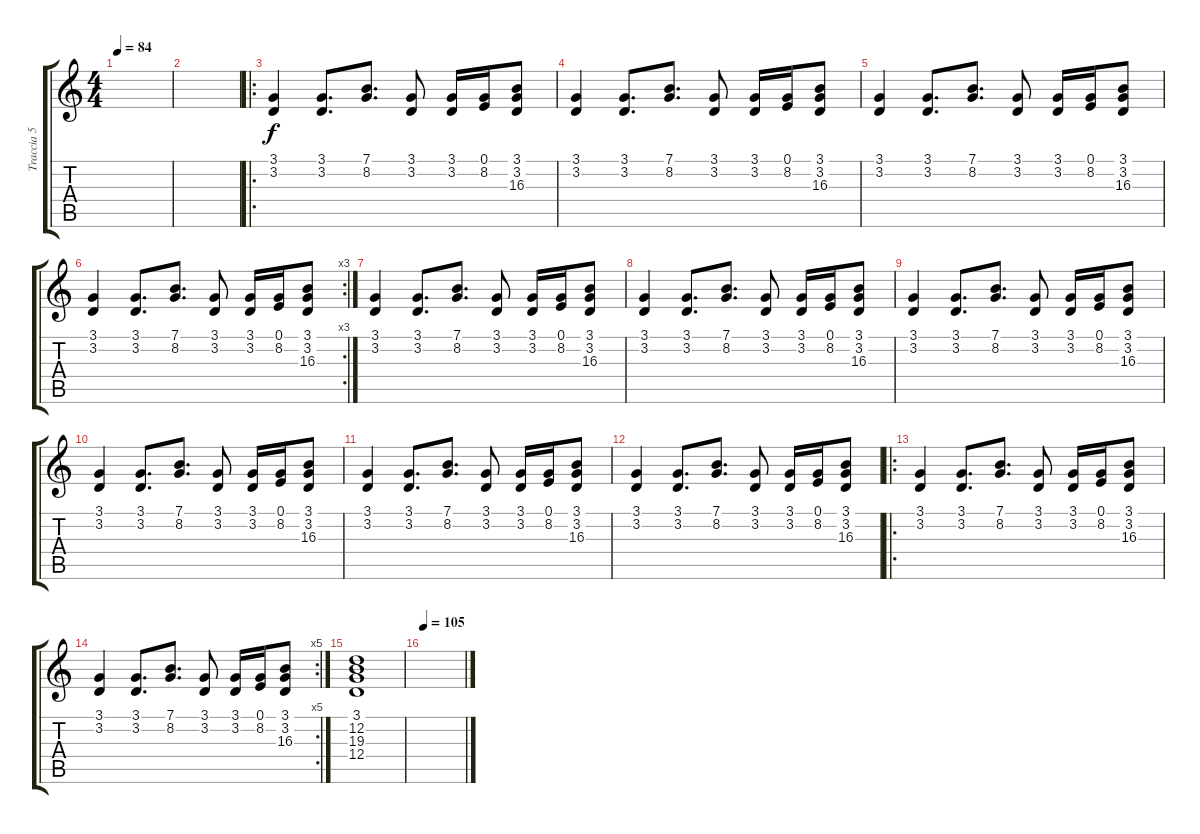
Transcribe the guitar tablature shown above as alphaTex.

\track ("Traccia 5" "Traccia 5") {instrument electricpiano1}
\staff {score tabs}
\tuning (E4 B3 G3 D3 A2 E2) {hide}
\ts (4 4)
\tempo 84
\clef g2
\ks c
|
|
\ro
(3.1 3.2).4 (3.1 3.2).8{d} (7.1 8.2).8{d} (3.1 3.2).8 (3.1 3.2).16 (0.1 8.2).16 (3.1 3.2 16.3).8 |
(3.1 3.2).4 (3.1 3.2).8{d} (7.1 8.2).8{d} (3.1 3.2).8 (3.1 3.2).16 (0.1 8.2).16 (3.1 3.2 16.3).8 |
(3.1 3.2).4 (3.1 3.2).8{d} (7.1 8.2).8{d} (3.1 3.2).8 (3.1 3.2).16 (0.1 8.2).16 (3.1 3.2 16.3).8 |
\rc 3
(3.1 3.2).4 (3.1 3.2).8{d} (7.1 8.2).8{d} (3.1 3.2).8 (3.1 3.2).16 (0.1 8.2).16 (3.1 3.2 16.3).8 |
(3.1 3.2).4 (3.1 3.2).8{d} (7.1 8.2).8{d} (3.1 3.2).8 (3.1 3.2).16 (0.1 8.2).16 (3.1 3.2 16.3).8 |
(3.1 3.2).4 (3.1 3.2).8{d} (7.1 8.2).8{d} (3.1 3.2).8 (3.1 3.2).16 (0.1 8.2).16 (3.1 3.2 16.3).8 |
(3.1 3.2).4 (3.1 3.2).8{d} (7.1 8.2).8{d} (3.1 3.2).8 (3.1 3.2).16 (0.1 8.2).16 (3.1 3.2 16.3).8 |
(3.1 3.2).4 (3.1 3.2).8{d} (7.1 8.2).8{d} (3.1 3.2).8 (3.1 3.2).16 (0.1 8.2).16 (3.1 3.2 16.3).8 |
(3.1 3.2).4 (3.1 3.2).8{d} (7.1 8.2).8{d} (3.1 3.2).8 (3.1 3.2).16 (0.1 8.2).16 (3.1 3.2 16.3).8 |
(3.1 3.2).4 (3.1 3.2).8{d} (7.1 8.2).8{d} (3.1 3.2).8 (3.1 3.2).16 (0.1 8.2).16 (3.1 3.2 16.3).8 |
\ro
(3.1 3.2).4 (3.1 3.2).8{d} (7.1 8.2).8{d} (3.1 3.2).8 (3.1 3.2).16 (0.1 8.2).16 (3.1 3.2 16.3).8 |
\rc 5
(3.1 3.2).4 (3.1 3.2).8{d} (7.1 8.2).8{d} (3.1 3.2).8 (3.1 3.2).16 (0.1 8.2).16 (3.1 3.2 16.3).8 |
(3.1 12.2 19.3 12.4).1 |
\tempo 105
